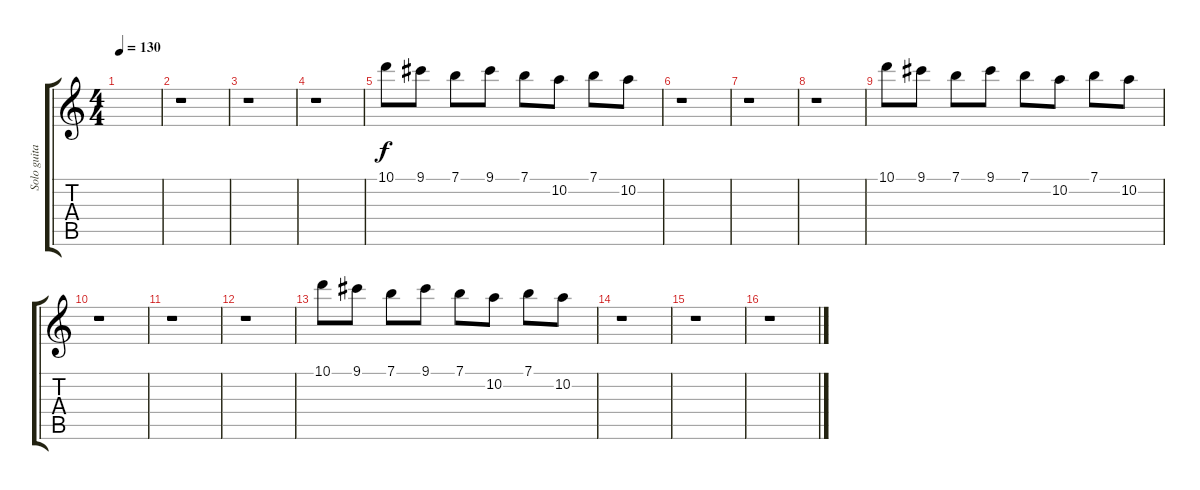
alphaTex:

\track ("Solo guitar" "Solo guita") {instrument distortionguitar}
\staff {score tabs}
\tuning (E4 B3 G3 D3 A2 E2) {hide}
\ts (4 4)
\tempo 130
\clef g2
\ks c
|
r.1 |
r.1 |
r.1 |
10.1.8 9.1.8 7.1.8 9.1.8 7.1.8 10.2.8 7.1.8 10.2.8 |
r.1 |
r.1 |
r.1 |
10.1.8 9.1.8 7.1.8 9.1.8 7.1.8 10.2.8 7.1.8 10.2.8 |
r.1 |
r.1 |
r.1 |
10.1.8 9.1.8 7.1.8 9.1.8 7.1.8 10.2.8 7.1.8 10.2.8 |
r.1 |
r.1 |
r.1
